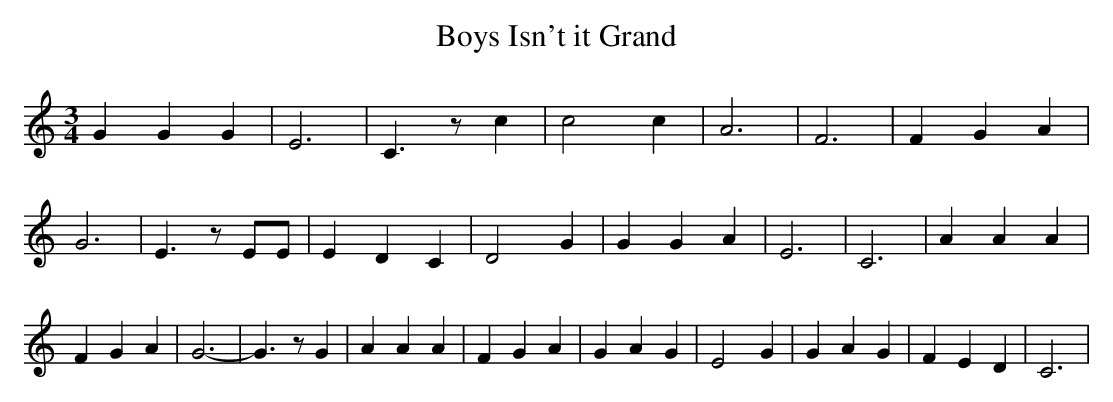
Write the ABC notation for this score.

X:1
T:Isn't it Grand, Boys
M:3/4
L:1/4
K:C
 G G G| E3| C3/2 z/2 c| c2 c| A3| F3| F G A| G3| E3/2 z/2 E/2E/2| E D C|\
 D2 G| G G A| E3| C3| A A A| F G A| G3-| G3/2 z/2 G| A A A| F G A|\
 G A G| E2 G| G A G| F E D| C3|
